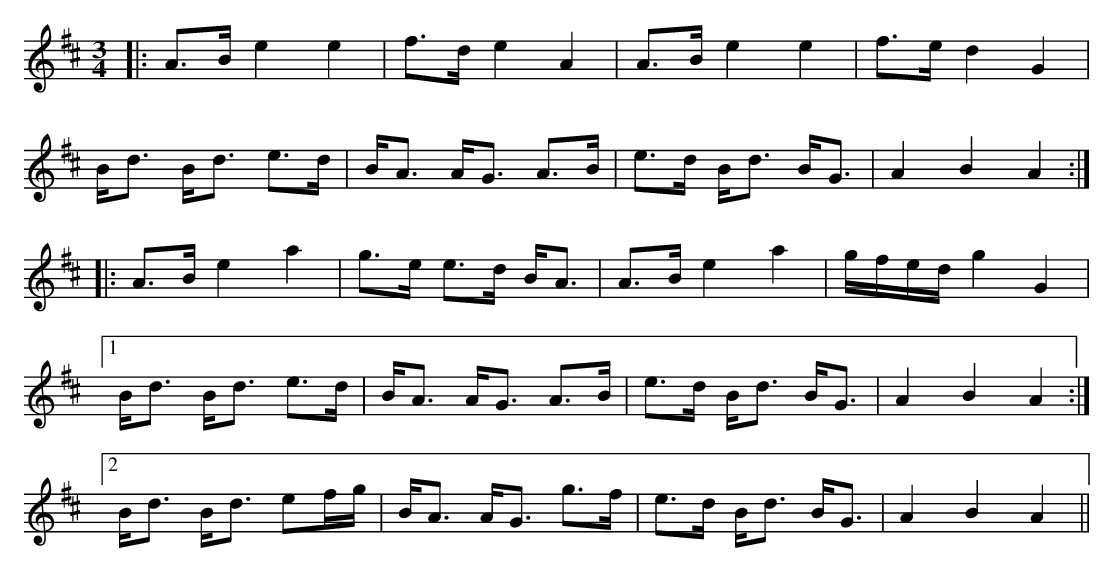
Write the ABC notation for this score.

X:1
M:3/4
K:Amix
|:A3/2B/ e2 e2|f3/2d/ e2 A2|A3/2B/ e2 e2|f3/2e/ d2 G2|
B/d3/2 B/d3/2 e3/2d/|B/A3/2 A/G3/2 A3/2B/|e3/2d/ B/d3/2 B/G3/2|A2 B2 A2:|
|:A3/2B/ e2 a2|g3/2e/ e3/2d/ B/A3/2|A3/2B/ e2 a2|g/f/e/d/ g2 G2|
[1 B/d3/2 B/d3/2 e3/2d/|B/A3/2 A/G3/2 A3/2B/|e3/2d/ B/d3/2 B/G3/2|A2 B2 A2:|
[2 B/d3/2 B/d3/2 ef/g/|B/A3/2 A/G3/2 g3/2f/|e3/2d/ B/d3/2 B/G3/2|A2 B2 A2||
